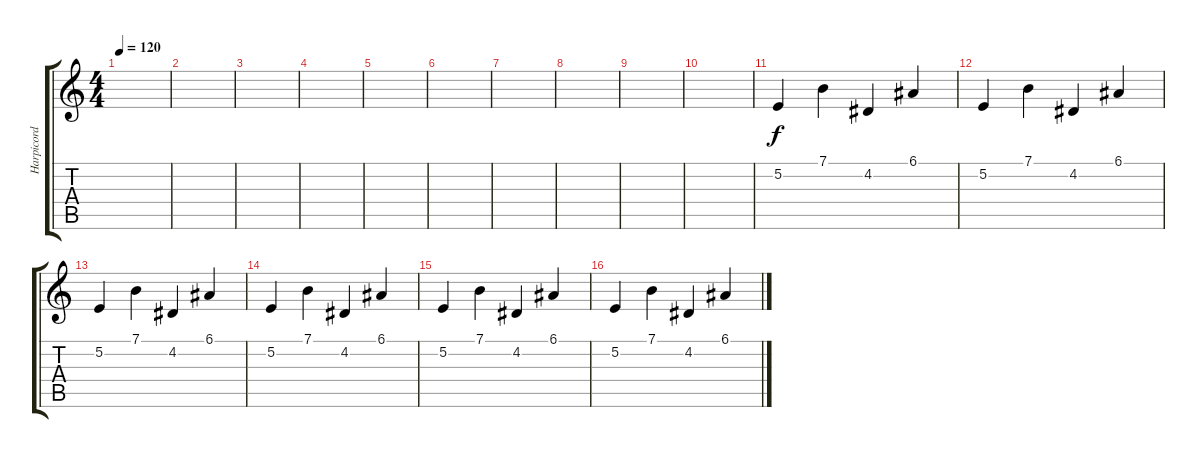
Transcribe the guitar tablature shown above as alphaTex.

\track ("Harpicord  - King Diamond" "Harpicord ") {instrument harpsichord}
\staff {score tabs}
\tuning (E4 B3 G3 D3 A2 E2) {hide}
\ts (4 4)
\tempo 120
\clef g2
\ks c
|
|
|
|
|
|
|
|
|
|
5.2.4 7.1.4 4.2.4 6.1.4 |
5.2.4 7.1.4 4.2.4 6.1.4 |
5.2.4 7.1.4 4.2.4 6.1.4 |
5.2.4 7.1.4 4.2.4 6.1.4 |
5.2.4 7.1.4 4.2.4 6.1.4 |
5.2.4 7.1.4 4.2.4 6.1.4
